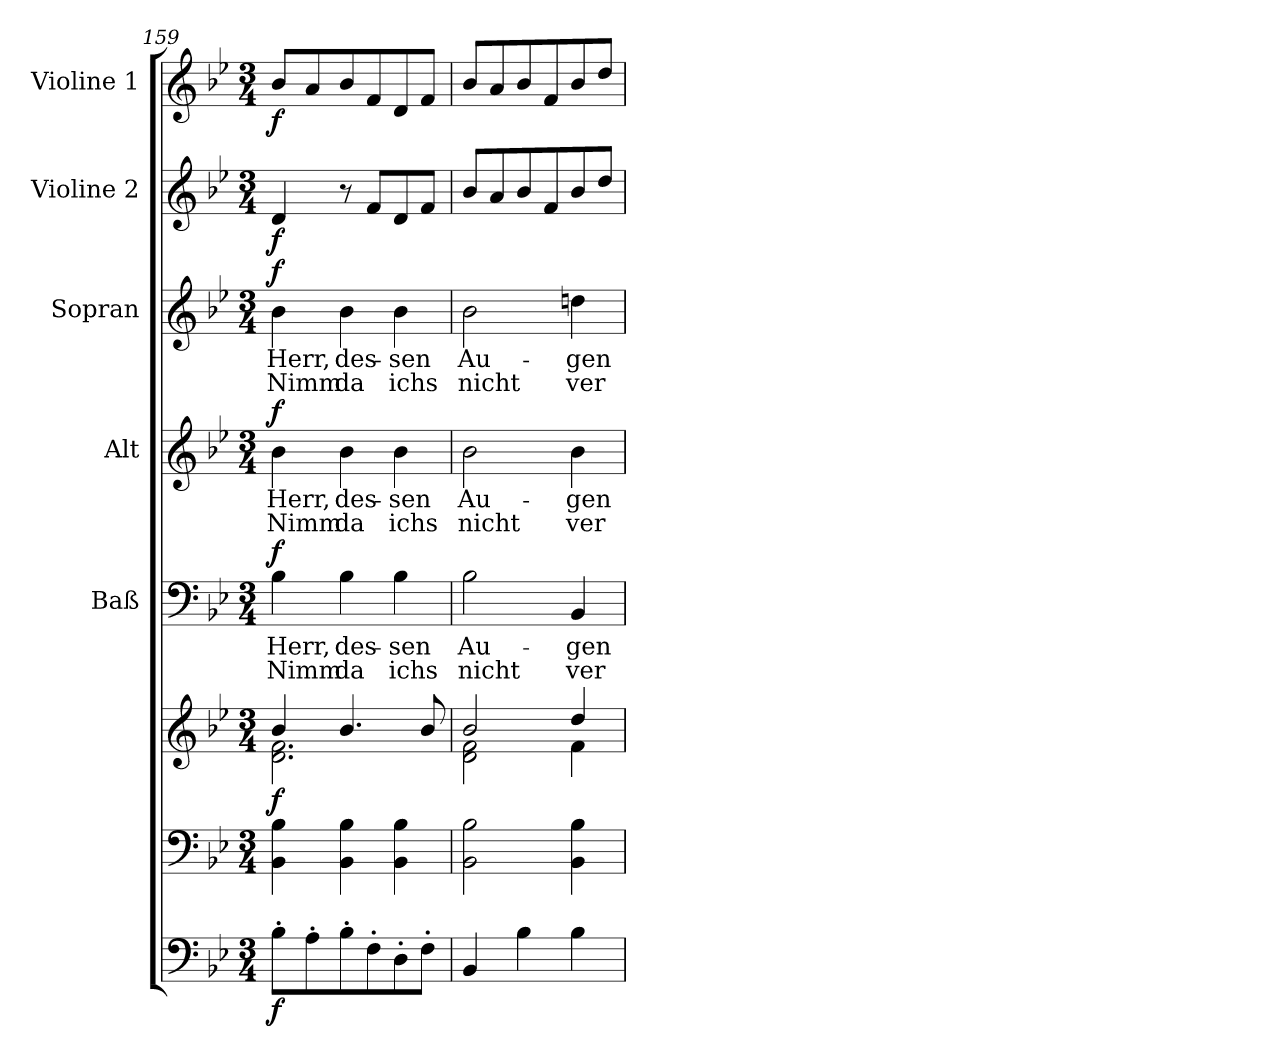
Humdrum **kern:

**kern	**dynam	**kern	**kern	**dynam	**kern	**text	**text	**dynam	**kern	**text	**text	**dynam	**kern	**text	**text	**dynam	**kern	**dynam	**kern	**dynam
*part7	*part7	*part6	*part6	*part6	*part5	*part5	*part5	*part5	*part4	*part4	*part4	*part4	*part3	*part3	*part3	*part3	*part2	*part2	*part1	*part1
*staff8	*staff8	*staff7	*staff6	*staff6/7	*staff5	*staff5	*staff5	*staff5	*staff4	*staff4	*staff4	*staff4	*staff3	*staff3	*staff3	*staff3	*staff2	*staff2	*staff1	*staff1
*	*	*	*	*	*I"Baß	*	*	*	*I"Alt	*	*	*	*I"Sopran	*	*	*	*I"Violine 2	*	*I"Violine 1	*
*	*	*	*	*	*	*	*	*	*	*	*	*	*	*	*	*	*I'Vln	*	*I'Vln	*
!!LO:PB:g=z
*clefF4	*	*clefF4	*clefG2	*	*clefF4	*	*	*	*clefG2	*	*	*	*clefG2	*	*	*	*clefG2	*	*clefG2	*
*ITrd7c12	*	*	*	*	*	*	*	*	*	*	*	*	*	*	*	*	*	*	*	*
*k[b-e-]	*	*k[b-e-]	*k[b-e-]	*	*k[b-e-]	*	*	*	*k[b-e-]	*	*	*	*k[b-e-]	*	*	*	*k[b-e-]	*	*k[b-e-]	*
*B-:	*	*B-:	*B-:	*	*B-:	*	*	*	*B-:	*	*	*	*B-:	*	*	*	*B-:	*	*B-:	*
*M3/4	*	*M3/4	*M3/4	*	*M3/4	*	*	*	*M3/4	*	*	*	*M3/4	*	*	*	*M3/4	*	*M3/4	*
=159	=159	=159	=159	=159	=159	=159	=159	=159	=159	=159	=159	=159	=159	=159	=159	=159	=159	=159	=159	=159
*	*	*	*^	*	*	*	*	*	*	*	*	*	*	*	*	*	*	*	*	*
!	!LO:DY:b	!	!	!	!LO:DY:b	!	!LO:LY:b	!LO:LY:b	!LO:DY:a	!	!LO:LY:b	!LO:LY:b	!LO:DY:a	!	!LO:LY:b	!LO:LY:b	!LO:DY:a	!	!LO:DY:b	!	!LO:DY:b
8BB-'>\L	f	4BB-\ 4B-\	4b-/	2.d\ 2.f\	f	4B-\	Herr,	Nimm	f	4b-\	Herr,	Nimm	f	4b-\	Herr,	Nimm	f	4d/	f	8b-/L	f
8AA'>\	.	.	.	.	.	.	.	.	.	.	.	.	.	.	.	.	.	.	.	8a/	.
!	!	!	!	!	!	!	!LO:LY:b	!LO:LY:b	!	!	!LO:LY:b	!LO:LY:b	!	!	!LO:LY:b	!LO:LY:b	!	!	!	!	!
8BB-'>\	.	4BB-\ 4B-\	4.b-/	.	.	4B-\	des-	da	.	4b-\	des-	da	.	4b-\	des-	da	.	8r	.	8b-/	.
8FF'>\	.	.	.	.	.	.	.	.	.	.	.	.	.	.	.	.	.	8f/L	.	8f/	.
!	!	!	!	!	!	!	!LO:LY:b	!LO:LY:b	!	!	!LO:LY:b	!LO:LY:b	!	!	!LO:LY:b	!LO:LY:b	!	!	!	!	!
8DD'>\	.	4BB-\ 4B-\	.	.	.	4B-\	-sen	ichs	.	4b-\	-sen	ichs	.	4b-\	-sen	ichs	.	8d/	.	8d/	.
8FF'>\J	.	.	8b-/	.	.	.	.	.	.	.	.	.	.	.	.	.	.	8f/J	.	8f/J	.
=160	=160	=160	=160	=160	=160	=160	=160	=160	=160	=160	=160	=160	=160	=160	=160	=160	=160	=160	=160	=160	=160
!	!	!	!	!	!	!	!LO:LY:b	!LO:LY:b	!	!	!LO:LY:b	!LO:LY:b	!	!	!LO:LY:b	!LO:LY:b	!	!	!	!	!
4BBB-/	.	2BB-\ 2B-\	2b-/	2d\ 2f\	.	2B-\	Au-	nicht	.	2b-\	Au-	nicht	.	2b-\	Au-	nicht	.	8b-/L	.	8b-/L	.
.	.	.	.	.	.	.	.	.	.	.	.	.	.	.	.	.	.	8a/	.	8a/	.
4BB-\	.	.	.	.	.	.	.	.	.	.	.	.	.	.	.	.	.	8b-/	.	8b-/	.
.	.	.	.	.	.	.	.	.	.	.	.	.	.	.	.	.	.	8f/	.	8f/	.
!	!	!	!	!	!	!	!LO:LY:b	!LO:LY:b	!	!	!LO:LY:b	!LO:LY:b	!	!	!LO:LY:b	!LO:LY:b	!	!	!	!	!
4BB-\	.	4BB-\ 4B-\	4dd/	4f\	.	4BB-/	-gen	ver-	.	4b-\	-gen	ver-	.	4ddn\	-gen	ver-	.	8b-/	.	8b-/	.
.	.	.	.	.	.	.	.	.	.	.	.	.	.	.	.	.	.	8dd/J	.	8dd/J	.
*	*	*	*v	*v	*	*	*	*	*	*	*	*	*	*	*	*	*	*	*	*	*
=	=	=	=	=	=	=	=	=	=	=	=	=	=	=	=	=	=	=	=	=
*-	*-	*-	*-	*-	*-	*-	*-	*-	*-	*-	*-	*-	*-	*-	*-	*-	*-	*-	*-	*-
